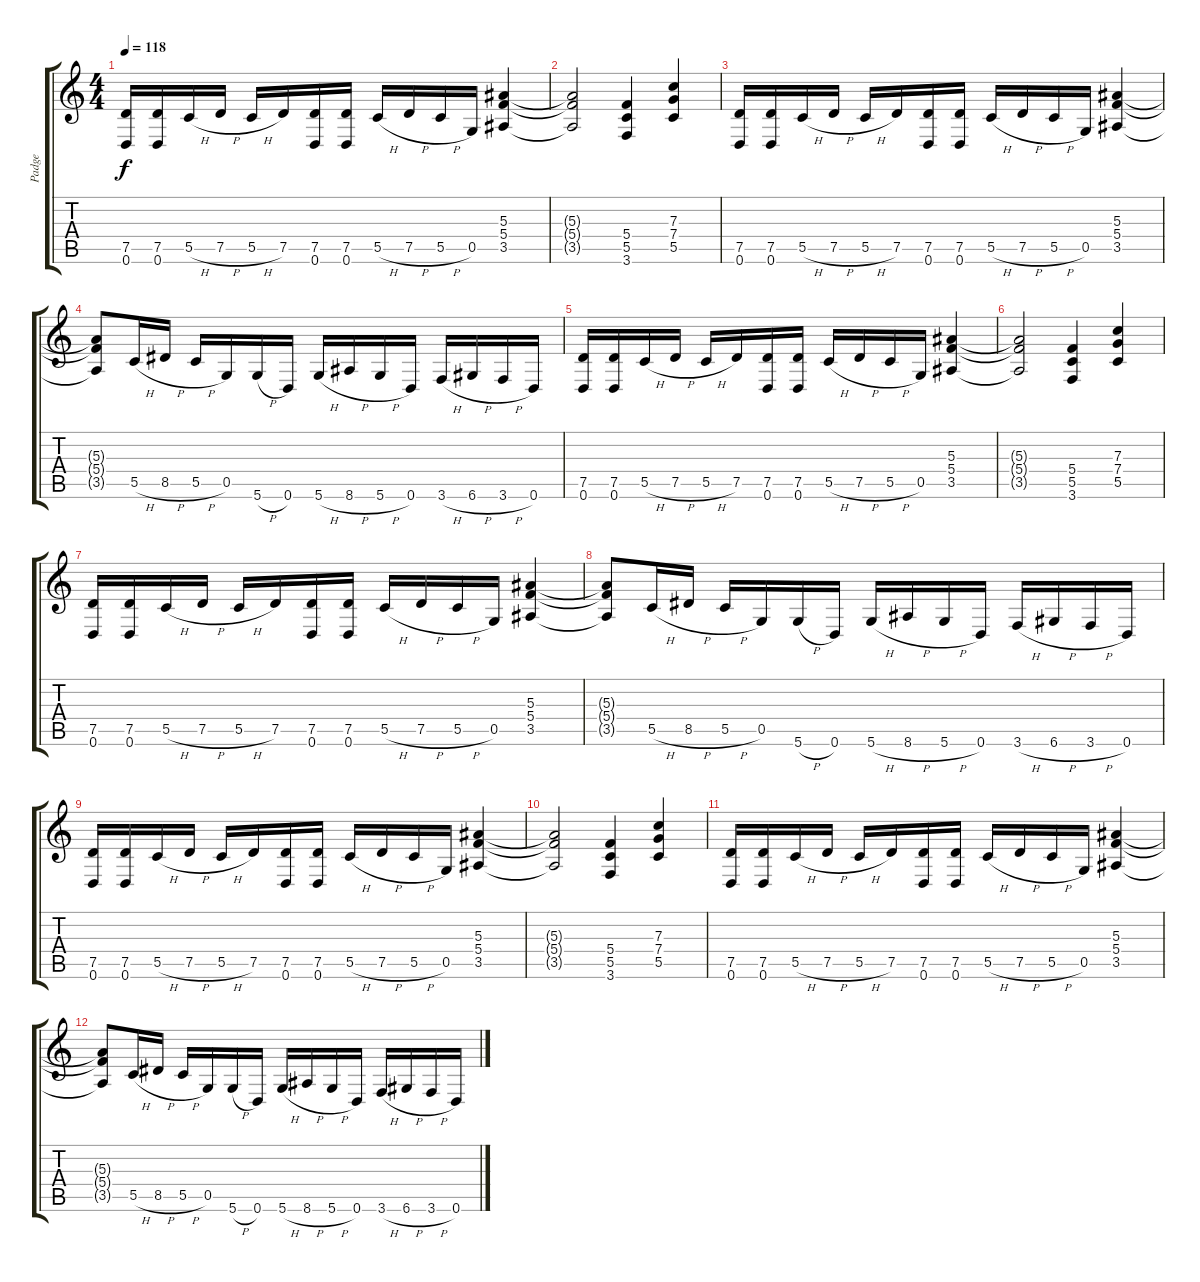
\track ("Padge" "Padge") {instrument acousticguitarsteel}
\staff {score tabs}
\tuning (D4 A3 F3 C3 G2 D2) {hide}
\ts (4 4)
\tempo 118
\clef g2
\ks c
(7.5 0.6).16{dy f} (7.5 0.6).16 5.5{h}.16 7.5{h}.16 5.5{h}.16 7.5.16 (7.5 0.6).16 (7.5 0.6).16 5.5{h}.16 7.5{h}.16 5.5{h}.16 0.5.16 (5.3 5.4 3.5).4 |
(5.3{t} 5.4{t} 3.5{t}).2 (5.4 5.5 3.6).4 (7.3 7.4 5.5).4 |
(7.5 0.6).16 (7.5 0.6).16 5.5{h}.16 7.5{h}.16 5.5{h}.16 7.5.16 (7.5 0.6).16 (7.5 0.6).16 5.5{h}.16 7.5{h}.16 5.5{h}.16 0.5.16 (5.3 5.4 3.5).4 |
(5.3{t} 5.4{t} 3.5{t}).8 5.5{h}.16 8.5{h}.16 5.5{h}.16 0.5.16 5.6{h}.16 0.6.16 5.6{h}.16 8.6{h}.16 5.6{h}.16 0.6.16 3.6{h}.16 6.6{h}.16 3.6{h}.16 0.6.16 |
(7.5 0.6).16 (7.5 0.6).16 5.5{h}.16 7.5{h}.16 5.5{h}.16 7.5.16 (7.5 0.6).16 (7.5 0.6).16 5.5{h}.16 7.5{h}.16 5.5{h}.16 0.5.16 (5.3 5.4 3.5).4 |
(5.3{t} 5.4{t} 3.5{t}).2 (5.4 5.5 3.6).4 (7.3 7.4 5.5).4 |
(7.5 0.6).16 (7.5 0.6).16 5.5{h}.16 7.5{h}.16 5.5{h}.16 7.5.16 (7.5 0.6).16 (7.5 0.6).16 5.5{h}.16 7.5{h}.16 5.5{h}.16 0.5.16 (5.3 5.4 3.5).4 |
(5.3{t} 5.4{t} 3.5{t}).8 5.5{h}.16 8.5{h}.16 5.5{h}.16 0.5.16 5.6{h}.16 0.6.16 5.6{h}.16 8.6{h}.16 5.6{h}.16 0.6.16 3.6{h}.16 6.6{h}.16 3.6{h}.16 0.6.16 |
(7.5 0.6).16 (7.5 0.6).16 5.5{h}.16 7.5{h}.16 5.5{h}.16 7.5.16 (7.5 0.6).16 (7.5 0.6).16 5.5{h}.16 7.5{h}.16 5.5{h}.16 0.5.16 (5.3 5.4 3.5).4 |
(5.3{t} 5.4{t} 3.5{t}).2 (5.4 5.5 3.6).4 (7.3 7.4 5.5).4 |
(7.5 0.6).16 (7.5 0.6).16 5.5{h}.16 7.5{h}.16 5.5{h}.16 7.5.16 (7.5 0.6).16 (7.5 0.6).16 5.5{h}.16 7.5{h}.16 5.5{h}.16 0.5.16 (5.3 5.4 3.5).4 |
(5.3{t} 5.4{t} 3.5{t}).8 5.5{h}.16 8.5{h}.16 5.5{h}.16 0.5.16 5.6{h}.16 0.6.16 5.6{h}.16 8.6{h}.16 5.6{h}.16 0.6.16 3.6{h}.16 6.6{h}.16 3.6{h}.16 0.6.16
